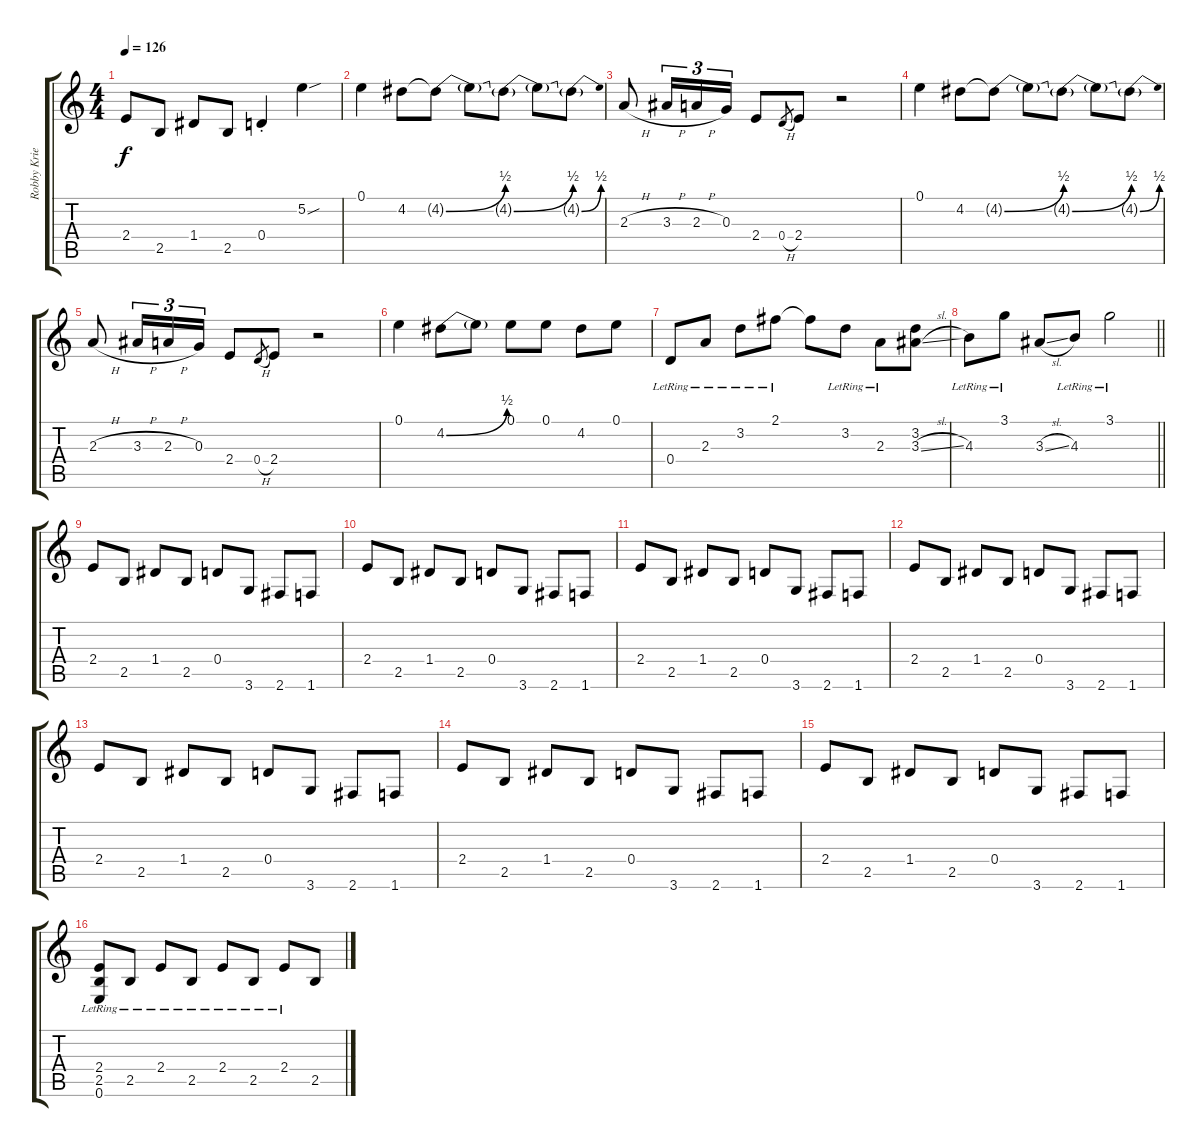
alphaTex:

\track ("Robby Krieger " "Robby Krie") {instrument overdrivenguitar}
\staff {score tabs}
\tuning (E4 B3 G3 D3 A2 E2) {hide}
\ts (4 4)
\tempo 126
\clef g2
\ks c
2.4.8{dy f} 2.5.8 1.4.8 2.5.8 0.4{st}.4 5.2{sou}.4 |
0.1.4 4.2.8 4.2{be (bend 0 0 60 2) t}.8 4.2{t}.8 4.2{be (bend 0 0 60 2) t}.8 4.2{t}.8 4.2{be (bend 0 0 60 2) t}.8 |
2.3{h}.8 3.3{h}.16{tu (3 2)} 2.3{h}.16{tu (3 2)} 0.3.16{tu (3 2)} 2.4.8 0.4{h}.8{gr} 2.4.8 r.2 |
0.1.4 4.2.8 4.2{be (bend 0 0 60 2) t}.8 4.2{t}.8 4.2{be (bend 0 0 60 2) t}.8 4.2{t}.8 4.2{be (bend 0 0 60 2) t}.8 |
2.3{h}.8 3.3{h}.16{tu (3 2)} 2.3{h}.16{tu (3 2)} 0.3.16{tu (3 2)} 2.4.8 0.4{h}.8{gr} 2.4.8 r.2 |
0.1.4 4.2{be (bend 0 0 60 2)}.8 4.2{t}.8 0.1.8 0.1.8 4.2.8 0.1.8 |
0.4{lr}.8 2.3{lr}.8 3.2{lr}.8 2.1{lr}.8 2.1{t}.8 3.2{lr}.8 2.3{lr}.8 (3.2 3.3{sl}).8 |
\barLineRight lightlight
4.3{lr}.8 3.1{lr}.8 3.3{sl}.8 4.3{lr}.8 3.1{lr}.2 |
2.4.8 2.5.8 1.4.8 2.5.8 0.4.8 3.6.8 2.6.8 1.6.8 |
2.4.8 2.5.8 1.4.8 2.5.8 0.4.8 3.6.8 2.6.8 1.6.8 |
2.4.8 2.5.8 1.4.8 2.5.8 0.4.8 3.6.8 2.6.8 1.6.8 |
2.4.8 2.5.8 1.4.8 2.5.8 0.4.8 3.6.8 2.6.8 1.6.8 |
2.4.8 2.5.8 1.4.8 2.5.8 0.4.8 3.6.8 2.6.8 1.6.8 |
2.4.8 2.5.8 1.4.8 2.5.8 0.4.8 3.6.8 2.6.8 1.6.8 |
2.4.8 2.5.8 1.4.8 2.5.8 0.4.8 3.6.8 2.6.8 1.6.8 |
(2.4{lr} 2.5{lr} 0.6{lr}).8 2.5{lr}.8 2.4{lr}.8 2.5{lr}.8 2.4{lr}.8 2.5{lr}.8 2.4{lr}.8 2.5.8
